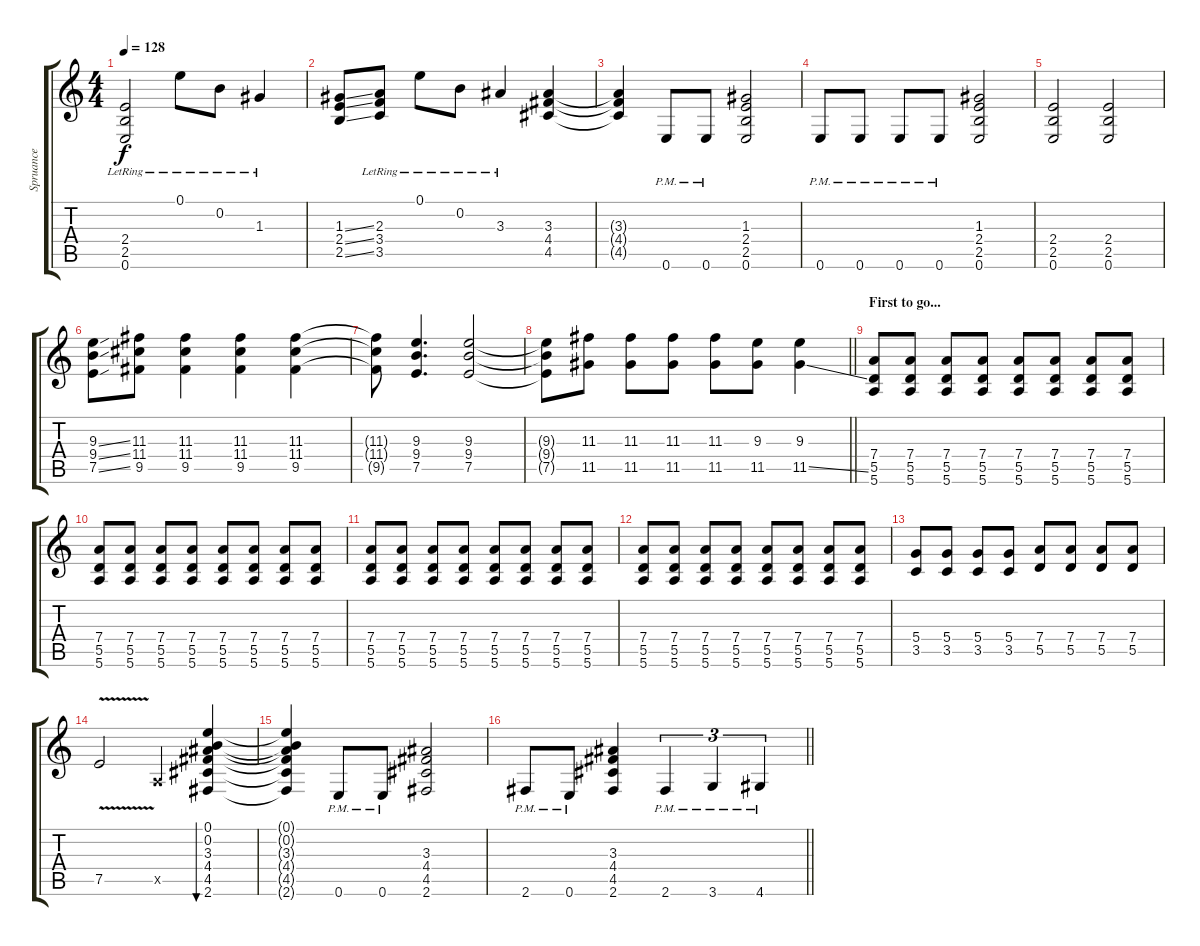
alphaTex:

\track ("Spruance" "Spruance") {instrument distortionguitar}
\staff {score tabs}
\tuning (E4 B3 G3 D3 A2 E2) {hide}
\ts (4 4)
\tempo 128
\clef g2
\ks c
(2.4{lr} 2.5{lr} 0.6{lr}).2{dy f} 0.1{lr}.8 0.2{lr}.8 1.3{lr}.4 |
(1.3{ss} 2.4{ss} 2.5{ss}).8 (2.3{lr} 3.4{lr} 3.5{lr}).8 0.1{lr}.8 0.2{lr}.8 3.3{lr}.4 (3.3 4.4 4.5).4 |
(3.3{t} 4.4{t} 4.5{t}).4 0.6{pm}.8 0.6{pm}.8 (1.3 2.4 2.5 0.6).2 |
0.6{pm}.8 0.6{pm}.8 0.6{pm}.8 0.6{pm}.8 (1.3 2.4 2.5 0.6).2 |
(2.4 2.5 0.6).2 (2.4 2.5 0.6).2 |
(9.3{ss} 9.4{ss} 7.5{ss}).8 (11.3 11.4 9.5).8 (11.3 11.4 9.5).4 (11.3 11.4 9.5).4 (11.3 11.4 9.5).4 |
(11.3{t} 11.4{t} 9.5{t}).8 (9.3 9.4 7.5).4{d} (9.3 9.4 7.5).2 |
\barLineRight lightlight
(9.3{t} 9.4{t} 7.5{t}).8 (11.3 11.5).8 (11.3 11.5).8 (11.3 11.5).8 (11.3 11.5).8 (9.3 11.5).8 (9.3 11.5{ss}).4 |
\section ("" "First to go...")
(7.4 5.5 5.6).8 (7.4 5.5 5.6).8 (7.4 5.5 5.6).8 (7.4 5.5 5.6).8 (7.4 5.5 5.6).8 (7.4 5.5 5.6).8 (7.4 5.5 5.6).8 (7.4 5.5 5.6).8 |
(7.4 5.5 5.6).8 (7.4 5.5 5.6).8 (7.4 5.5 5.6).8 (7.4 5.5 5.6).8 (7.4 5.5 5.6).8 (7.4 5.5 5.6).8 (7.4 5.5 5.6).8 (7.4 5.5 5.6).8 |
(7.4 5.5 5.6).8 (7.4 5.5 5.6).8 (7.4 5.5 5.6).8 (7.4 5.5 5.6).8 (7.4 5.5 5.6).8 (7.4 5.5 5.6).8 (7.4 5.5 5.6).8 (7.4 5.5 5.6).8 |
(7.4 5.5 5.6).8 (7.4 5.5 5.6).8 (7.4 5.5 5.6).8 (7.4 5.5 5.6).8 (7.4 5.5 5.6).8 (7.4 5.5 5.6).8 (7.4 5.5 5.6).8 (7.4 5.5 5.6).8 |
(5.4 3.5).8 (5.4 3.5).8 (5.4 3.5).8 (5.4 3.5).8 (7.4 5.5).8 (7.4 5.5).8 (7.4 5.5).8 (7.4 5.5).8 |
7.5{v}.2 0.5{x}.4 (0.1 0.2 3.3 4.4 4.5 2.6).4{bu 240} |
(0.1{t} 0.2{t} 3.3{t} 4.4{t} 4.5{t} 2.6{t}).4 0.6{pm}.8 0.6{pm}.8 (3.3 4.4 4.5 2.6).2 |
\barLineRight lightlight
2.6{pm}.8 0.6{pm}.8 (3.3 4.4 4.5 2.6).4 2.6{pm}.4{tu (3 2)} 3.6{pm}.4{tu (3 2)} 4.6{pm}.4{tu (3 2)}
